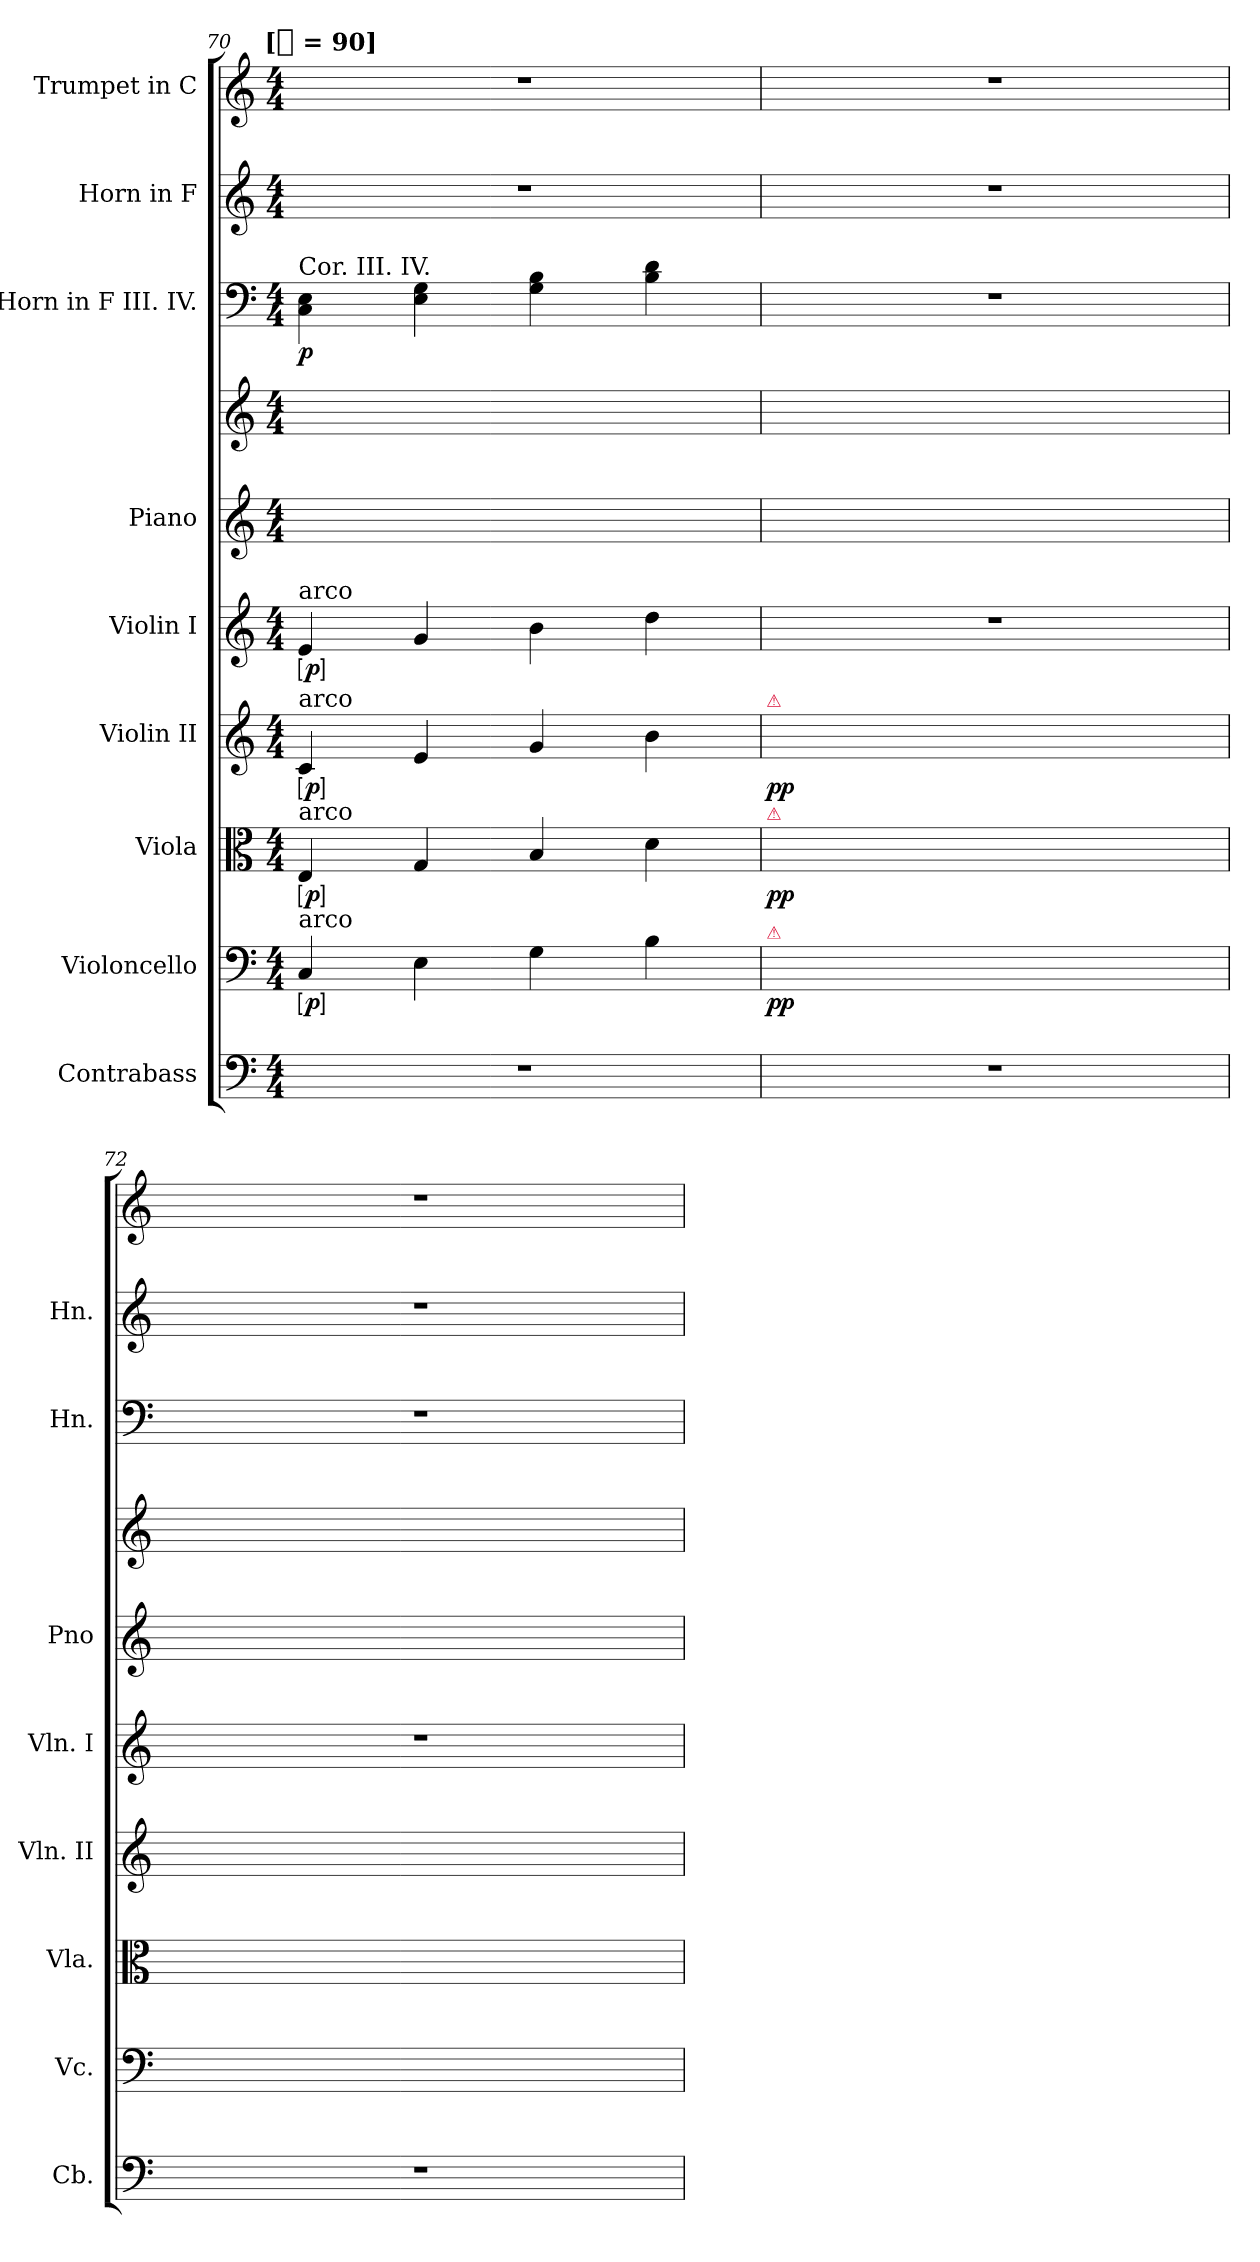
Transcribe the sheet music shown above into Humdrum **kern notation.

**kern	**kern	**dynam	**kern	**dynam	**kern	**dynam	**kern	**dynam	**kern	**kern	**kern	**dynam	**kern	**kern
*part9	*part8	*part8	*part7	*part7	*part6	*part6	*part5	*part5	*part4	*part4	*part3	*part3	*part2	*part1
*staff10	*staff9	*staff9	*staff8	*staff8	*staff7	*staff7	*staff6	*staff6	*staff5	*staff4	*staff3	*staff3	*staff2	*staff1
*I"Contrabass	*I"Violoncello	*	*I"Viola	*	*I"Violin II	*	*I"Violin I	*	*I"Piano	*	*I"Horn in F III. IV.	*	*I"Horn in F	*I"Trumpet in C
*I'Cb.	*I'Vc.	*	*I'Vla.	*	*I'Vln. II	*	*I'Vln. I	*	*I'Pno	*	*I'Hn.	*	*I'Hn.	*
*clefF4	*clefF4	*	*clefC3	*	*clefG2	*	*clefG2	*	*clefG2	*clefG2	*clefF4	*	*clefG2	*clefG2
*ITrd7c12	*	*	*	*	*	*	*	*	*	*	*ITrd4c7	*	*ITrd4c7	*
*k[]	*k[]	*	*k[]	*	*k[]	*	*k[]	*	*k[]	*k[]	*	*	*	*k[]
*C:	*C:	*	*C:	*	*C:	*	*C:	*	*C:	*C:	*	*	*	*C:
!!LO:TX:omd:t=[[half] = 90]
*M4/4	*M4/4	*	*M4/4	*	*M4/4	*	*M4/4	*	*M4/4	*M4/4	*M4/4	*	*M4/4	*M4/4
*MM180	*MM180	*	*MM180	*	*MM180	*	*MM180	*	*MM180	*MM180	*MM180	*	*MM180	*MM180
*	*	*	*	*	*	*	*	*	*	*Xtuplet	*	*	*	*
=70	=70	=70	=70	=70	=70	=70	=70	=70	=70	=70	=70	=70	=70	=70
!	!	!	!	!	!	!	!	!	!	!	!LO:TX:a:t=Cor. III. IV.	!	!	!
!	!	!	!	!	!	!	!LO:TX:a:t=arco	!	!	!	!	!	!	!
!	!	!	!	!	!LO:TX:a:t=arco	!	!	!	!	!	!	!	!	!
!	!	!	!LO:TX:a:t=arco	!	!	!	!	!	!	!	!	!	!	!
!	!LO:TX:a:t=arco	!	!	!	!	!	!	!	!	!	!	!	!	!
!	!	!LO:DY:ed=brack	!	!LO:DY:ed=brack	!	!LO:DY:ed=brack	!	!LO:DY:ed=brack	!	!	!	!	!	!
1r	4C	p	4E	p	4c	p	4e	p	8ryy	12ryy	4FF 4AA	p	1r	1r
.	.	.	.	.	.	.	.	.	.	12ryy	.	.	.	.
.	.	.	.	.	.	.	.	.	8ryy	.	.	.	.	.
.	.	.	.	.	.	.	.	.	.	12ryy	.	.	.	.
.	4E	.	4G	.	4e	.	4g	.	8ryy	12ryy	4AA 4C	.	.	.
.	.	.	.	.	.	.	.	.	.	12ryy	.	.	.	.
.	.	.	.	.	.	.	.	.	8ryy	.	.	.	.	.
.	.	.	.	.	.	.	.	.	.	12ryy	.	.	.	.
.	4G	.	4B	.	4g	.	4b	.	8ryy	12ryy	4C 4E	.	.	.
.	.	.	.	.	.	.	.	.	.	12ryy	.	.	.	.
.	.	.	.	.	.	.	.	.	8ryy	.	.	.	.	.
.	.	.	.	.	.	.	.	.	.	12ryy	.	.	.	.
.	4B	.	4d	.	4b	.	4dd	.	8ryy	12ryy	4E 4G	.	.	.
.	.	.	.	.	.	.	.	.	.	12ryy	.	.	.	.
.	.	.	.	.	.	.	.	.	8ryy	.	.	.	.	.
.	.	.	.	.	.	.	.	.	.	12ryy	.	.	.	.
=71	=71	=71	=71	=71	=71	=71	=71	=71	=71	=71	=71	=71	=71	=71
!	!	!	!	!	!LO:TX:a:color=crimson:t=⚠	!	!	!	!	!	!	!	!	!
!	!	!	!LO:TX:a:color=crimson:t=⚠	!	!	!	!	!	!	!	!	!	!	!
!	!LO:TX:a:color=crimson:t=⚠	!	!	!	!	!	!	!	!	!	!	!	!	!
1r	8ryy	pp	8ryy	pp	8ryy	pp	1r	.	6ryy	12ryy	1r	.	1r	1r
.	.	.	.	.	.	.	.	.	.	12ryy	.	.	.	.
.	8ryy	.	8ryy	.	8ryy	.	.	.	.	.	.	.	.	.
.	.	.	.	.	.	.	.	.	12ryy	12ryy	.	.	.	.
.	8ryy	.	8ryy	.	8ryy	.	.	.	6ryy	12ryy	.	.	.	.
.	.	.	.	.	.	.	.	.	.	12ryy	.	.	.	.
.	8ryy	.	8ryy	.	8ryy	.	.	.	.	.	.	.	.	.
.	.	.	.	.	.	.	.	.	12ryy	12ryy	.	.	.	.
.	8ryy	.	8ryy	.	8ryy	.	.	.	12ryy	12ryy	.	.	.	.
.	.	.	.	.	.	.	.	.	12ryy	12ryy	.	.	.	.
.	8ryy	.	8ryy	.	8ryy	.	.	.	.	.	.	.	.	.
.	.	.	.	.	.	.	.	.	12ryy	12ryy	.	.	.	.
.	8ryy	.	8ryy	.	8ryy	.	.	.	6ryy	12ryy	.	.	.	.
.	.	.	.	.	.	.	.	.	.	12ryy	.	.	.	.
.	8ryy	.	8ryy	.	8ryy	.	.	.	.	.	.	.	.	.
.	.	.	.	.	.	.	.	.	12ryy	12ryy	.	.	.	.
=72	=72	=72	=72	=72	=72	=72	=72	=72	=72	=72	=72	=72	=72	=72
1r	8ryy	.	8ryy	.	8ryy	.	1r	.	6ryy	12ryy	1r	.	1r	1r
.	.	.	.	.	.	.	.	.	.	12ryy	.	.	.	.
.	8ryy	.	8ryy	.	8ryy	.	.	.	.	.	.	.	.	.
.	.	.	.	.	.	.	.	.	12ryy	12ryy	.	.	.	.
.	8ryy	.	8ryy	.	8ryy	.	.	.	12ryy	12ryy	.	.	.	.
.	.	.	.	.	.	.	.	.	12ryy	12ryy	.	.	.	.
.	8ryy	.	8ryy	.	8ryy	.	.	.	.	.	.	.	.	.
.	.	.	.	.	.	.	.	.	12ryy	12ryy	.	.	.	.
.	8ryy	.	8ryy	.	8ryy	.	.	.	6ryy	12ryy	.	.	.	.
.	.	.	.	.	.	.	.	.	.	12ryy	.	.	.	.
.	8ryy	.	8ryy	.	8ryy	.	.	.	.	.	.	.	.	.
.	.	.	.	.	.	.	.	.	12ryy	12ryy	.	.	.	.
.	8ryy	.	8ryy	.	8ryy	.	.	.	12ryy	12ryy	.	.	.	.
.	.	.	.	.	.	.	.	.	12ryy	12ryy	.	.	.	.
.	8ryy	.	8ryy	.	8ryy	.	.	.	.	.	.	.	.	.
.	.	.	.	.	.	.	.	.	12ryy	12ryy	.	.	.	.
=	=	=	=	=	=	=	=	=	=	=	=	=	=	=
*-	*-	*-	*-	*-	*-	*-	*-	*-	*-	*-	*-	*-	*-	*-
